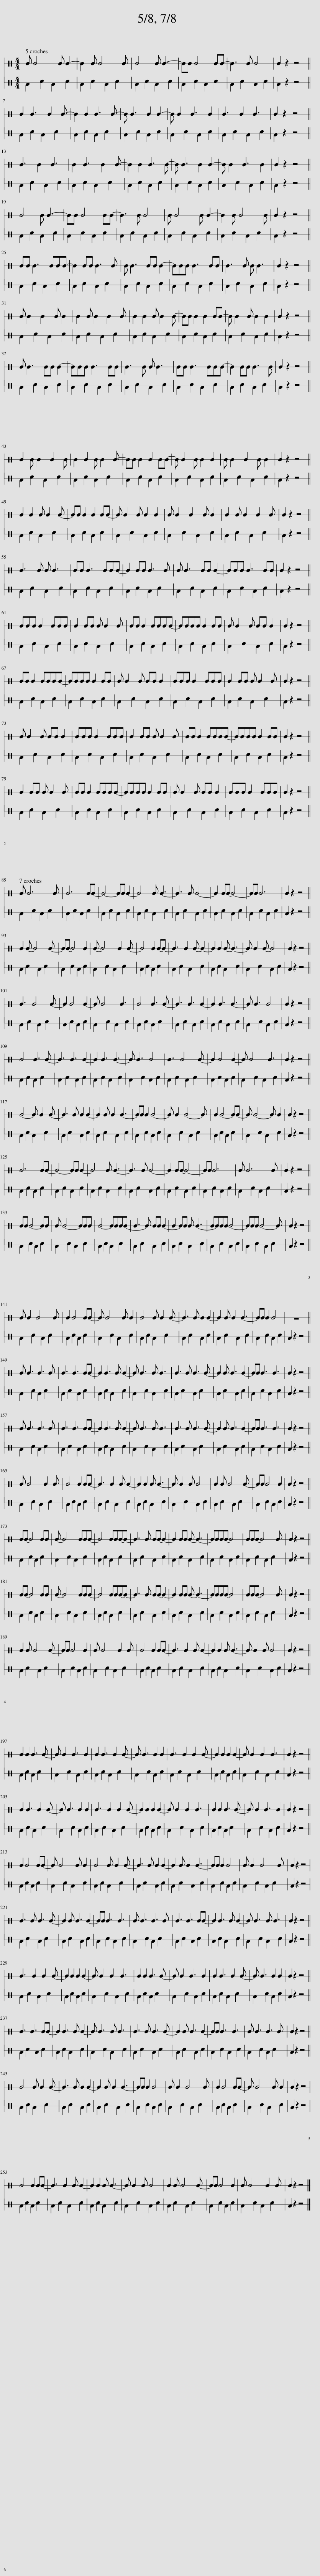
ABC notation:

X:1
%%score 1 2
L:1/8
M:4/4
I:linebreak $
K:C
V:1 perc stafflines=1
K:none
V:2 perc stafflines=1
K:none
V:1
 E E4 E E2- | E2 E E4 E | E4 E E3- | EE E4 EE- | E3 E E4 | %5
 E2 z2 z4 ||$ E2 E3 E2 E- | E2 E2 E3 E- | E E3 E2 E2- | E E2 E3 E2 | %10
 E3 E2 E3 | E2 z2 z4 ||$ E3 E2 E3 | E2 E3 E2 E- | E2 E2 E3 E- | %15
 E E3 E2 E2- | E E2 E3 E2 | E2 z2 z4 ||$ E4 E E3- | EE E4 EE- | %20
 E3 E E4 | E E4 E E2- | E2 E E4 E | E2 z2 z4 ||$ EE E3 EEE- | %25
 E2 EE E3 E | E E3 EE E2- | EEE E3 EE | E3 E E E3 | E2 z2 z4 ||$ %30
 E E2 E2 E E2 | E2 E E2 E2 E | E2 E2 E E2 E- | EE E2 E2 EE- | E E2 E E2 E2 | %35
 E2 z2 z4 ||$ E E3 EE E2- | EEE E3 EE | E3 E E E3 | EE E3 EEE- | %40
 E2 EE E3 E | E2 z2 z4 ||$ E2 E E2 E2 E | E2 E2 E E2 E- | EE E2 E2 EE- | %45
 E E2 E E2 E2 | E E2 E2 E E2 | E2 z2 z4 ||$ E2 E2 E E2 E- | EE E2 E2 EE- | %50
 E E2 E E2 E2 | E E2 E2 E E2 | E2 E E2 E2 E | E2 z2 z4 ||$ E3 E E E3 | %55
 EE E3 EEE- | E2 EE E3 E | E E3 EE E2- | EEE E3 EE | E2 z2 z4 ||$ %60
 EEE E2 EEE | E2 EE E E2 E | EE E2 EEEE- | EEEE E2 EE | E E2 E EE E2 | %65
 E2 z2 z4 ||$ EE E2 EEEE- | EEEE E2 EE | E E2 E EE E2 | EEE E2 EEE | %70
 E2 EE E E2 E | E2 z2 z4 ||$ E E2 E EE E2 | EEE E2 EEE | E2 EE E E2 E | %75
 EE E2 EEEE- | EEEE E2 EE | E2 z2 z4 ||$ E2 EE E E2 E | EE E2 EEEE- | %80
 EEEE E2 EE | E E2 E EE E2 | EEE E2 EEE | E2 z2 z4 ||$ E E6 E | %85
 E6 EE- | E4- EE E2- | E4 E E3- | E3 E E4- | E2 EE- E4- | %90
 EE E6 | E2 z2 z4 ||$ E2 E- E4 E- | EE- E4 E2 | E- E4 E2 E- | %95
 E4 E2 E-E- | E3 E2 E- E2- | E2 E2 E- E3- | E E2 E- E4 | E2 z2 z4 ||$ %100
 E3 E4 E- | E2 E4 E2- | E E4 E3 | E4 E3 E- | E3 E3 E2- | %105
 E2 E3 E3- | E E3 E4 | E2 z2 z4 ||$ E4 E3 E- | E3 E3 E2- | %110
 E2 E3 E3- | E E3 E4 | E3 E4 E- | E2 E4 E2- | E E4 E3 | %115
 E2 z2 z4 ||$ E4- E E2 E- | E3 E E2 E2- | E2 E E2 E3- | EE E2 E4- | %120
 E E2 E4- E | E2 E4- EE- | E E4- E E2 | E2 z2 z4 ||$ E6 EE- | %125
 E4- EE E2- | E4 E E3- | E3 E E4- | E2 EE- E4- | EE E6 | %130
 E E6 E | E2 z2 z4 ||$ EE E4- EE | E E4- EEE | E4- EEEE- | %135
 E3 E EE E2- | E2 EE E E3- | EEEE E4- | EEE E4- E | E2 z2 z4 ||$ %140
 E E2 E4 E | E2 E4 EE- | E E4 E E2 | E4 E E2 E- | E3 E E2 E2- | %145
 E2 E E2 E3- | EE E2 E4 | z8 ||$ E E3 E3 E | E3 E3 EE- | %150
 E2 E3 E E2- | E E3 E E3 | E3 E E3 E- | E2 E E3 E2- | EE E3 E3 | %155
 E2 z2 z4 ||$ E E3 E3 E | E3 E3 EE- | E2 E3 E E2- | E E3 E E3 | %160
 E3 E E3 E- | E2 E E3 E2- | EE E3 E3 | E2 z2 z4 ||$ E E4 E2 E | %165
 E4 E2 EE- | E3 E2 E E2- | E2 E2 E E3- | E E2 E E4 | E2 E E4 E- | %170
 EE E4 E2 | E2 z2 z4 ||$ EE- E4 EE | E- E4 EEE- | E4 EEE-E- | %175
 E3 E EE- E2- | E2 EE E- E3- | EEEE- E4 | EEE- E4 E | E2 z2 z4 ||$ %180
 EE- E4 EE | E- E4 EEE- | E4 EEE-E- | E3 E EE- E2- | E2 EE E- E3- | %185
 EEEE- E4 | EEE- E4 E | E2 z2 z4 ||$ E2 E E4 E- | EE E4 E2 | %190
 E E4 E2 E | E4 E2 EE- | E3 E2 E E2- | E2 E2 E E3- | E E2 E E4 | %195
 E2 z2 z4 ||$ E2 E2 E3 E- | E E2 E3 E2 | E2 E3 E2 E- | E E3 E2 E2 | %200
 E3 E2 E2 E- | E2 E2 E2 E2- | E E2 E2 E3 | E2 z2 z4 ||$ E2 E3 E2 E- | %205
 E E3 E2 E2 | E3 E2 E2 E- | E2 E2 E2 E2- | E E2 E2 E3 | E2 E2 E3 E- | %210
 E E2 E3 E2 | E2 z2 z4 ||$ E2 E4 EE- | E E4 E E2 | E4 E E2 E- | %215
 E3 E E2 E2- | E2 E E2 E3- | EE E2 E4 | E E2 E4 E | E2 z2 z4 |$ %220
 E3 E E3 E- | E2 E E3 E2- | EE E3 E3 | E E3 E3 E | E3 E3 EE- | %225
 E2 E3 E E2- | E E3 E E3 | E2 z2 z4 ||$ E3 E2 E2 E- | E2 E2 E2 E2- | %230
 E E2 E2 E3 | E2 E2 E3 E- | E E2 E3 E2 | E2 E3 E2 E- | E E3 E2 E2 | %235
 E2 z2 z4 ||$ E3 E3 EE- | E2 E3 E E2- | E E3 E E3 | E3 E E3 E- | %240
 E2 E E3 E2- | EE E3 E3 | E E3 E3 E | E2 z2 z4 ||$ E4 E E2 E- | %245
 E3 E E2 E2- | E2 E E2 E3- | EE E2 E4 | E E2 E4 E | E2 E4 EE- | %250
 E E4 E E2 | E2 z2 z4 |$ E4 E2 EE- | E3 E2 E E2- | E2 E2 E E3- | %255
 E E2 E E4 | E2 E E4 E- | EE E4 E2 | E E4 E2 E | E2 z2 z4 |] %260
V:2
 D2 F2 D2 F2 | D2 F2 D2 F2 | D2 F2 D2 F2 | D2 F2 D2 F2 | D2 F2 D2 F2 | %5
 D2 z2 z4 ||$ D2 F2 D2 F2 | D2 F2 D2 F2 | D2 F2 D2 F2 | D2 F2 D2 F2 | %10
 D2 F2 D2 F2 | D2 z2 z4 ||$ D2 F2 D2 F2 | D2 F2 D2 F2 | D2 F2 D2 F2 | %15
 D2 F2 D2 F2 | D2 F2 D2 F2 | D2 z2 z4 ||$ D2 F2 D2 F2 | D2 F2 D2 F2 | %20
 D2 F2 D2 F2 | D2 F2 D2 F2 | D2 F2 D2 F2 | D2 z2 z4 ||$ D2 F2 D2 F2 | %25
 D2 F2 D2 F2 | D2 F2 D2 F2 | D2 F2 D2 F2 | D2 F2 D2 F2 | D2 z2 z4 ||$ %30
 D2 F2 D2 F2 | D2 F2 D2 F2 | D2 F2 D2 F2 | D2 F2 D2 F2 | D2 F2 D2 F2 | %35
 D2 z2 z4 ||$ D2 F2 D2 F2 | D2 F2 D2 F2 | D2 F2 D2 F2 | D2 F2 D2 F2 | %40
 D2 F2 D2 F2 | D2 z2 z4 ||$ D2 F2 D2 F2 | D2 F2 D2 F2 | D2 F2 D2 F2 | %45
 D2 F2 D2 F2 | D2 F2 D2 F2 | D2 z2 z4 ||$ D2 F2 D2 F2 | D2 F2 D2 F2 | %50
 D2 F2 D2 F2 | D2 F2 D2 F2 | D2 F2 D2 F2 | D2 z2 z4 ||$ D2 F2 D2 F2 | %55
 D2 F2 D2 F2 | D2 F2 D2 F2 | D2 F2 D2 F2 | D2 F2 D2 F2 | D2 z2 z4 ||$ %60
 D2 F2 D2 F2 | D2 F2 D2 F2 | D2 F2 D2 F2 | D2 F2 D2 F2 | D2 F2 D2 F2 | %65
 D2 z2 z4 ||$ D2 F2 D2 F2 | D2 F2 D2 F2 | D2 F2 D2 F2 | D2 F2 D2 F2 | %70
 D2 F2 D2 F2 | D2 z2 z4 ||$ D2 F2 D2 F2 | D2 F2 D2 F2 | D2 F2 D2 F2 | %75
 D2 F2 D2 F2 | D2 F2 D2 F2 | D2 z2 z4 ||$ D2 F2 D2 F2 | D2 F2 D2 F2 | %80
 D2 F2 D2 F2 | D2 F2 D2 F2 | D2 F2 D2 F2 | D2 z2 z4 ||$ D2 F2 D2 F2 | %85
 D2 F2 D2 F2 | D2 F2 D2 F2 | D2 F2 D2 F2 | D2 F2 D2 F2 | D2 F2 D2 F2 | %90
 D2 F2 D2 F2 | D2 z2 z4 ||$ D2 F2 D2 F2 | D2 F2 D2 F2 | D2 F2 D2 F2 | %95
 D2 F2 D2 F2 | D2 F2 D2 F2 | D2 F2 D2 F2 | D2 F2 D2 F2 | D2 z2 z4 ||$ %100
 D2 F2 D2 F2 | D2 F2 D2 F2 | D2 F2 D2 F2 | D2 F2 D2 F2 | D2 F2 D2 F2 | %105
 D2 F2 D2 F2 | D2 F2 D2 F2 | D2 z2 z4 ||$ D2 F2 D2 F2 | D2 F2 D2 F2 | %110
 D2 F2 D2 F2 | D2 F2 D2 F2 | D2 F2 D2 F2 | D2 F2 D2 F2 | D2 F2 D2 F2 | %115
 D2 z2 z4 ||$ D2 F2 D2 F2 | D2 F2 D2 F2 | D2 F2 D2 F2 | D2 F2 D2 F2 | %120
 D2 F2 D2 F2 | D2 F2 D2 F2 | D2 F2 D2 F2 | D2 z2 z4 ||$ D2 F2 D2 F2 | %125
 D2 F2 D2 F2 | D2 F2 D2 F2 | D2 F2 D2 F2 | D2 F2 D2 F2 | D2 F2 D2 F2 | %130
 D2 F2 D2 F2 | D2 z2 z4 ||$ D2 F2 D2 F2 | D2 F2 D2 F2 | D2 F2 D2 F2 | %135
 D2 F2 D2 F2 | D2 F2 D2 F2 | D2 F2 D2 F2 | D2 F2 D2 F2 | D2 z2 z4 ||$ %140
 D2 F2 D2 F2 | D2 F2 D2 F2 | D2 F2 D2 F2 | D2 F2 D2 F2 | D2 F2 D2 F2 | %145
 D2 F2 D2 F2 | D2 F2 D2 F2 | D2 z2 z4 ||$ D2 F2 D2 F2 | D2 F2 D2 F2 | %150
 D2 F2 D2 F2 | D2 F2 D2 F2 | D2 F2 D2 F2 | D2 F2 D2 F2 | D2 F2 D2 F2 | %155
 D2 z2 z4 ||$ D2 F2 D2 F2 | D2 F2 D2 F2 | D2 F2 D2 F2 | D2 F2 D2 F2 | %160
 D2 F2 D2 F2 | D2 F2 D2 F2 | D2 F2 D2 F2 | D2 z2 z4 ||$ D2 F2 D2 F2 | %165
 D2 F2 D2 F2 | D2 F2 D2 F2 | D2 F2 D2 F2 | D2 F2 D2 F2 | D2 F2 D2 F2 | %170
 D2 F2 D2 F2 | D2 z2 z4 ||$ D2 F2 D2 F2 | D2 F2 D2 F2 | D2 F2 D2 F2 | %175
 D2 F2 D2 F2 | D2 F2 D2 F2 | D2 F2 D2 F2 | D2 F2 D2 F2 | D2 z2 z4 ||$ %180
 D2 F2 D2 F2 | D2 F2 D2 F2 | D2 F2 D2 F2 | D2 F2 D2 F2 | D2 F2 D2 F2 | %185
 D2 F2 D2 F2 | D2 F2 D2 F2 | D2 z2 z4 ||$ D2 F2 D2 F2 | D2 F2 D2 F2 | %190
 D2 F2 D2 F2 | D2 F2 D2 F2 | D2 F2 D2 F2 | D2 F2 D2 F2 | D2 F2 D2 F2 | %195
 D2 z2 z4 ||$ D2 F2 D2 F2 | D2 F2 D2 F2 | D2 F2 D2 F2 | D2 F2 D2 F2 | %200
 D2 F2 D2 F2 | D2 F2 D2 F2 | D2 F2 D2 F2 | D2 z2 z4 ||$ D2 F2 D2 F2 | %205
 D2 F2 D2 F2 | D2 F2 D2 F2 | D2 F2 D2 F2 | D2 F2 D2 F2 | D2 F2 D2 F2 | %210
 D2 F2 D2 F2 | D2 z2 z4 ||$ D2 F2 D2 F2 | D2 F2 D2 F2 | D2 F2 D2 F2 | %215
 D2 F2 D2 F2 | D2 F2 D2 F2 | D2 F2 D2 F2 | D2 F2 D2 F2 | D2 z2 z4 |$ %220
 D2 F2 D2 F2 | D2 F2 D2 F2 | D2 F2 D2 F2 | D2 F2 D2 F2 | D2 F2 D2 F2 | %225
 D2 F2 D2 F2 | D2 F2 D2 F2 | D2 z2 z4 ||$ D2 F2 D2 F2 | D2 F2 D2 F2 | %230
 D2 F2 D2 F2 | D2 F2 D2 F2 | D2 F2 D2 F2 | D2 F2 D2 F2 | D2 F2 D2 F2 | %235
 D2 z2 z4 ||$ D2 F2 D2 F2 | D2 F2 D2 F2 | D2 F2 D2 F2 | D2 F2 D2 F2 | %240
 D2 F2 D2 F2 | D2 F2 D2 F2 | D2 F2 D2 F2 | D2 z2 z4 ||$ D2 F2 D2 F2 | %245
 D2 F2 D2 F2 | D2 F2 D2 F2 | D2 F2 D2 F2 | D2 F2 D2 F2 | D2 F2 D2 F2 | %250
 D2 F2 D2 F2 | D2 z2 z4 |$ D2 F2 D2 F2 | D2 F2 D2 F2 | D2 F2 D2 F2 | %255
 D2 F2 D2 F2 | D2 F2 D2 F2 | D2 F2 D2 F2 | D2 F2 D2 F2 | D2 z2 z4 |] %260
